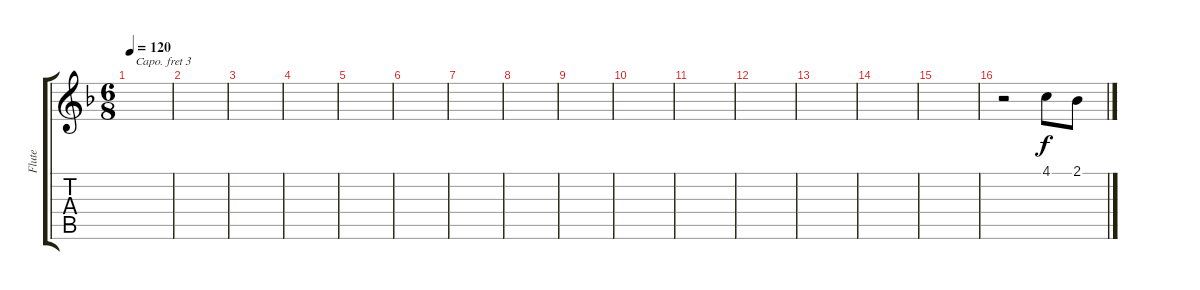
\track ("Flute" "Flute") {instrument flute}
\staff {score tabs}
\capo 3
\tuning (F4 A3 G3 D3 A2 D2) {hide}
\ts (6 8)
\tempo 120
\clef g2
\ks dminor
|
|
|
|
|
|
|
|
|
|
|
|
|
|
|
r.2 4.1.8 2.1.8
